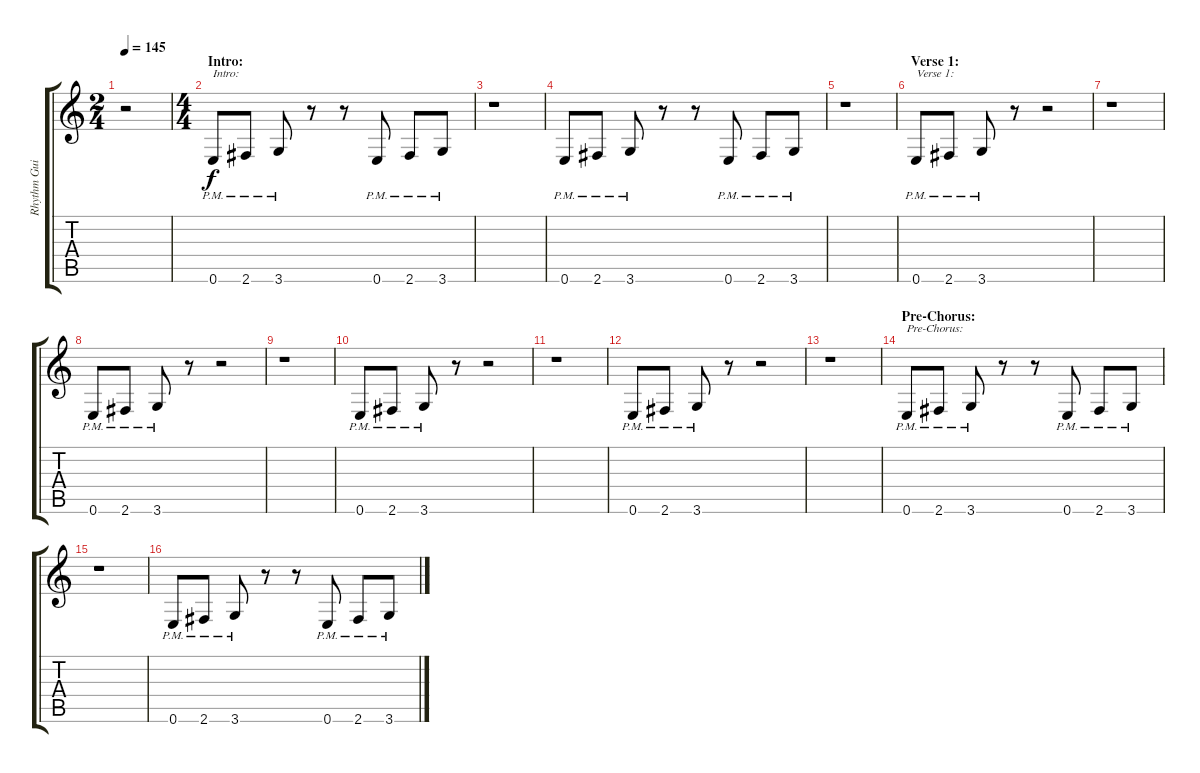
\track ("Rhythm Guitar 2" "Rhythm Gui") {instrument distortionguitar}
\staff {score tabs}
\tuning (E4 B3 G3 D3 A2 E2) {hide}
\ts (2 4)
\tempo 145
\clef g2
\ks c
r.2{dy f instrument distortionguitar} |
\ts (4 4)
\section ("" "Intro:")
0.6{pm}.8{txt "Intro:"} 2.6{pm}.8 3.6{pm}.8 r.8 r.8 0.6{pm}.8 2.6{pm}.8 3.6{pm}.8 |
r.1 |
0.6{pm}.8 2.6{pm}.8 3.6{pm}.8 r.8 r.8 0.6{pm}.8 2.6{pm}.8 3.6{pm}.8 |
r.1 |
\section ("" "Verse 1:")
0.6{pm}.8{txt "Verse 1:"} 2.6{pm}.8 3.6{pm}.8 r.8 r.2 |
r.1 |
0.6{pm}.8 2.6{pm}.8 3.6{pm}.8 r.8 r.2 |
r.1 |
0.6{pm}.8 2.6{pm}.8 3.6{pm}.8 r.8 r.2 |
r.1 |
0.6{pm}.8 2.6{pm}.8 3.6{pm}.8 r.8 r.2 |
r.1 |
\section ("" "Pre-Chorus:")
0.6{pm}.8{txt "Pre-Chorus:"} 2.6{pm}.8 3.6{pm}.8 r.8 r.8 0.6{pm}.8 2.6{pm}.8 3.6{pm}.8 |
r.1 |
0.6{pm}.8 2.6{pm}.8 3.6{pm}.8 r.8 r.8 0.6{pm}.8 2.6{pm}.8 3.6{pm}.8
